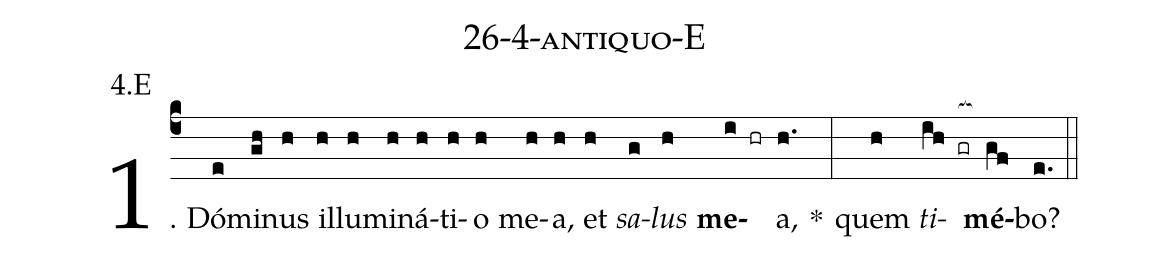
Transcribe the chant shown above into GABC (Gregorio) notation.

name: 26-4-antiquo-E;
annotation: 4.E;
%%
(c4)1. Dó(e)mi(gh)nus(h) il(h)lu(h)mi(h)ná(h)ti(h)o(h) me(h)a,(h) et(h) <i>sa</i>(g)<i>lus</i>(h) <b>me</b>(i hr)a,(h.) *(:) quem(h) <i>ti</i>(ih gr[ocb:1{])<b>mé</b>(gf[ocb:0}])bo?(e.) (::)
